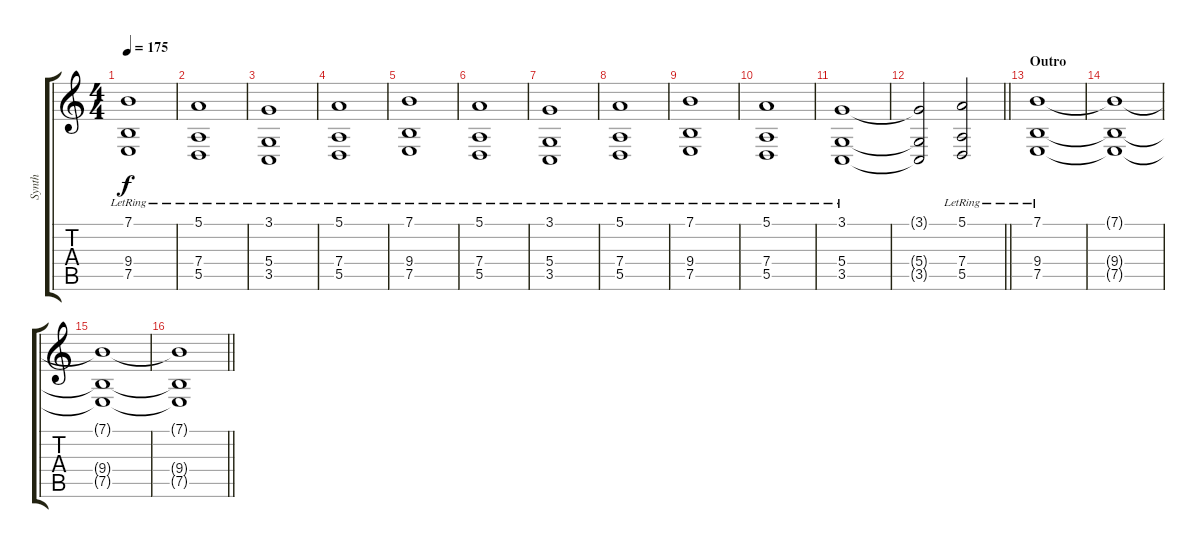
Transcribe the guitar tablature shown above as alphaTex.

\track ("Synth" "Synth") {instrument pad2warm}
\staff {score tabs}
\tuning (E4 B3 G3 D3 A2 E2) {hide}
\ts (4 4)
\tempo 175
\clef g2
\ks c
(7.1{lr} 9.4{lr} 7.5{lr}).1{dy f} |
(5.1{lr} 7.4{lr} 5.5{lr}).1 |
(3.1{lr} 5.4{lr} 3.5{lr}).1 |
(5.1{lr} 7.4{lr} 5.5{lr}).1 |
(7.1{lr} 9.4{lr} 7.5{lr}).1 |
(5.1{lr} 7.4{lr} 5.5{lr}).1 |
(3.1{lr} 5.4{lr} 3.5{lr}).1 |
(5.1{lr} 7.4{lr} 5.5{lr}).1 |
(7.1{lr} 9.4{lr} 7.5{lr}).1 |
(5.1{lr} 7.4{lr} 5.5{lr}).1 |
(3.1{lr} 5.4{lr} 3.5{lr}).1 |
\barLineRight lightlight
(3.1{t} 5.4{t} 3.5{t}).2 (5.1{lr} 7.4{lr} 5.5{lr}).2 |
\section ("" "Outro")
(7.1{lr} 9.4{lr} 7.5{lr}).1{volume 0} |
(7.1{t} 9.4{t} 7.5{t}).1 |
(7.1{t} 9.4{t} 7.5{t}).1 |
\barLineRight lightlight
(7.1{t} 9.4{t} 7.5{t}).1
